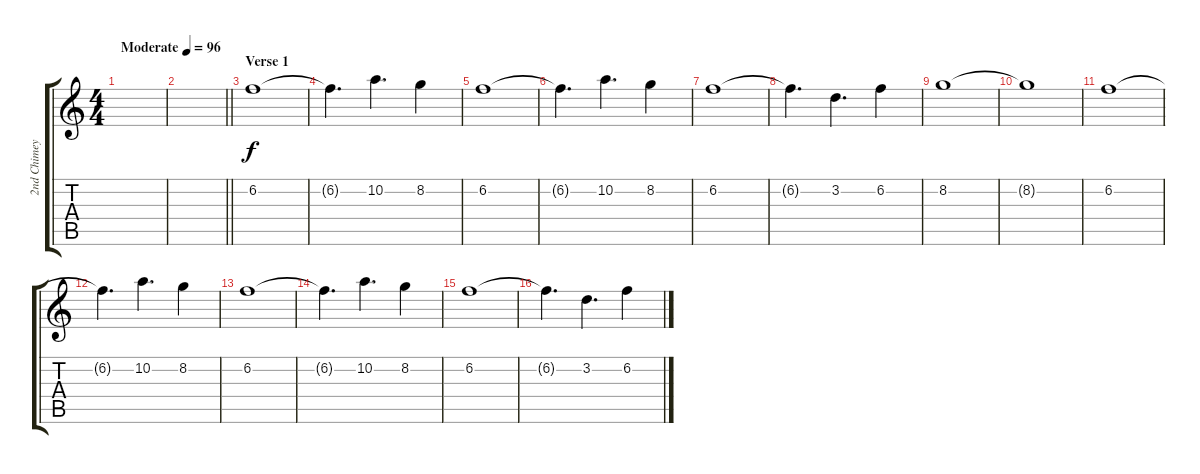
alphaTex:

\track ("2nd Chimey Instrument" "2nd Chimey") {instrument electricguitarjazz}
\staff {score tabs}
\tuning (E4 B3 G3 D3 A2 E2) {hide}
\ts (4 4)
\tempo (96 "Moderate")
\clef g2
\ks c
|
\barLineRight lightlight
|
\section ("" "Verse 1")
6.2.1 |
6.2{t}.4{d} 10.2.4{d} 8.2.4 |
6.2.1 |
6.2{t}.4{d} 10.2.4{d} 8.2.4 |
6.2.1 |
6.2{t}.4{d} 3.2.4{d} 6.2.4 |
8.2.1 |
8.2{t}.1 |
6.2.1 |
6.2{t}.4{d} 10.2.4{d} 8.2.4 |
6.2.1 |
6.2{t}.4{d} 10.2.4{d} 8.2.4 |
6.2.1 |
6.2{t}.4{d} 3.2.4{d} 6.2.4
